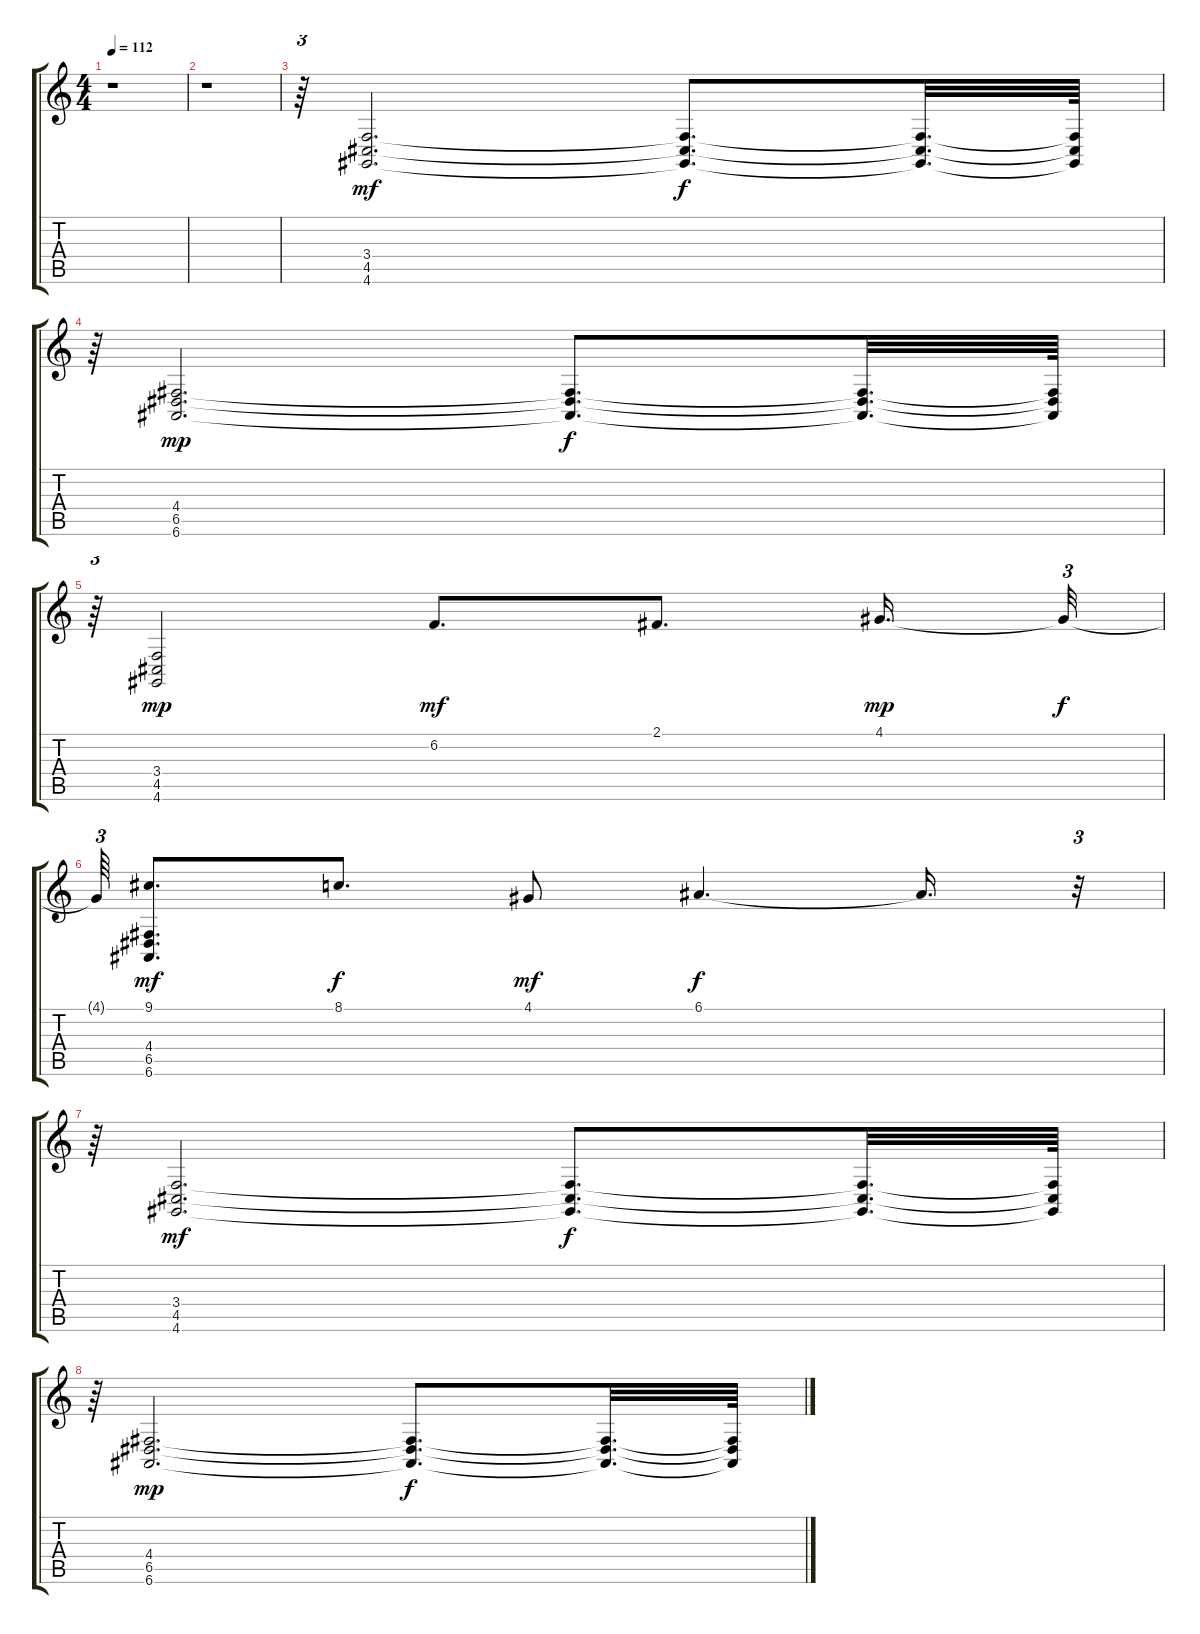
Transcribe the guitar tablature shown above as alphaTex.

\track "" {instrument acousticgrandpiano}
\staff {score tabs}
\tuning (E4 B3 G3 D3 A2 E2) {hide}
\ts (4 4)
\tempo 112
\clef g2
\ks c
r.1{dy f} |
r.1 |
r.64{tu (3 2)} (3.4 4.5 4.6).2{d dy mf} (3.4{t} 4.5{t} 4.6{t}).8{d dy f} (3.4{t} 4.5{t} 4.6{t}).32{d} (3.4{t} 4.5{t} 4.6{t}).64 |
r.64{tu (3 2)} (4.4 6.5 6.6).2{d dy mp} (4.4{t} 6.5{t} 6.6{t}).8{d dy f} (4.4{t} 6.5{t} 6.6{t}).32{d} (4.4{t} 6.5{t} 6.6{t}).64 |
r.64{tu (3 2)} (3.4 4.5 4.6).2{dy mp} 6.2.8{d dy mf} 2.1.8{d} 4.1.16{d dy mp} 4.1{t}.32{tu (3 2) dy f} |
4.1{t}.64{tu (3 2)} (9.1 4.4 6.5 6.6).8{d dy mf} 8.1.8{d dy f} 4.1.8{dy mf} 6.1.4{d dy f} 6.1{t}.16{d} r.32{tu (3 2)} |
r.64{tu (3 2)} (3.4 4.5 4.6).2{d dy mf} (3.4{t} 4.5{t} 4.6{t}).8{d dy f} (3.4{t} 4.5{t} 4.6{t}).32{d} (3.4{t} 4.5{t} 4.6{t}).64 |
r.64{tu (3 2)} (4.4 6.5 6.6).2{d dy mp} (4.4{t} 6.5{t} 6.6{t}).8{d dy f} (4.4{t} 6.5{t} 6.6{t}).32{d} (4.4{t} 6.5{t} 6.6{t}).64
